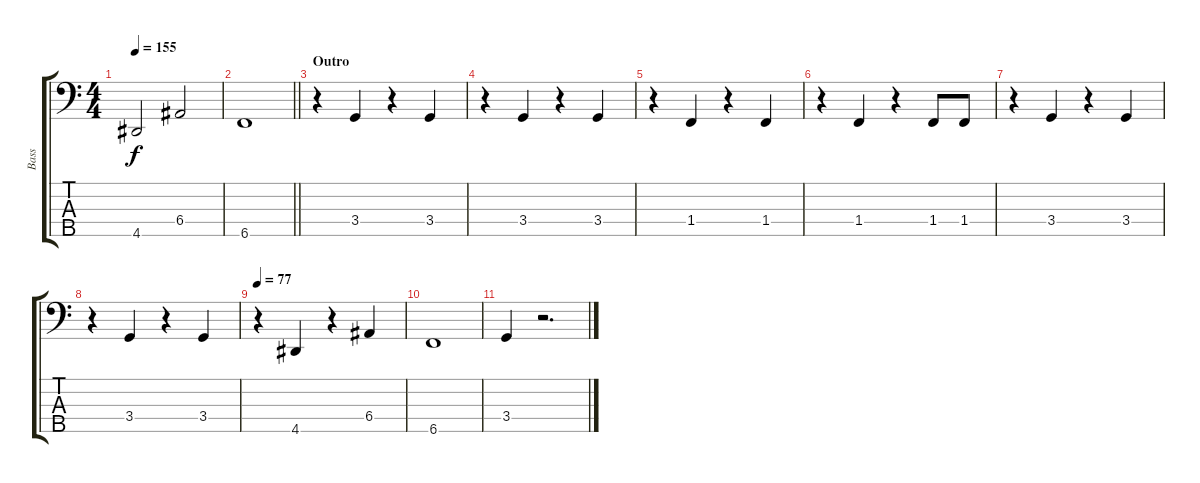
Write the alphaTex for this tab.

\track ("Bass" "Bass") {instrument electricbassfinger}
\staff {score tabs}
\tuning (G2 D2 A1 E1 B0) {hide}
\ts (4 4)
\tempo 155
\clef f4
\ks c
4.5.2{dy f} 6.4.2 |
\barLineRight lightlight
6.5.1 |
\section ("" "Outro")
r.4 3.4.4 r.4 3.4.4 |
r.4 3.4.4 r.4 3.4.4 |
r.4 1.4.4 r.4 1.4.4 |
r.4 1.4.4 r.4 1.4.8 1.4.8 |
r.4 3.4.4 r.4 3.4.4 |
r.4 3.4.4 r.4 3.4.4 |
\tempo 77
r.4 4.5.4 r.4 6.4.4 |
6.5.1 |
3.4.4 r.2{d}
